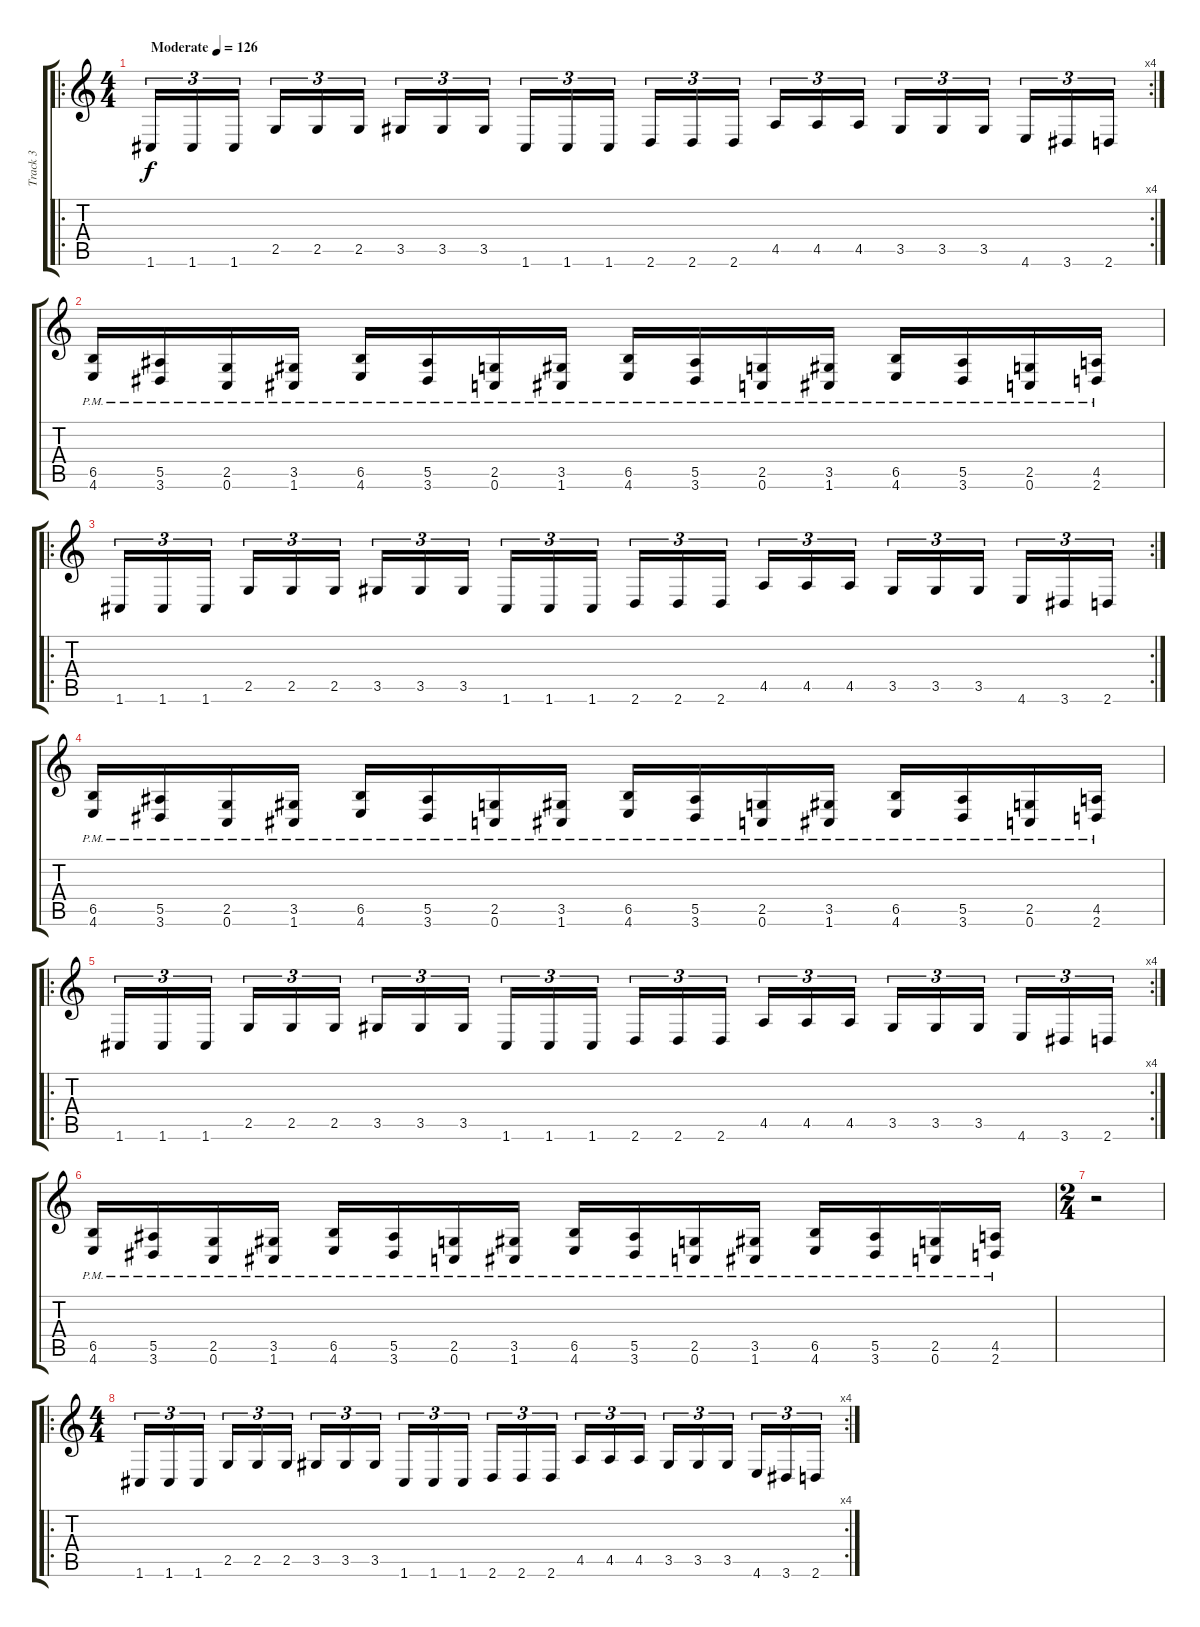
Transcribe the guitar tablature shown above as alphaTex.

\track ("Track 3" "Track 3") {instrument overdrivenguitar}
\staff {score tabs}
\tuning (C4 G3 Eb3 Bb2 F2 C2) {hide}
\ro
\rc 4
\ts (4 4)
\tempo (126 "Moderate")
\clef g2
\ks c
1.6.16{tu (3 2) dy f instrument overdrivenguitar} 1.6.16{tu (3 2)} 1.6.16{tu (3 2) beam splitsecondary} 2.5.16{tu (3 2)} 2.5.16{tu (3 2)} 2.5.16{tu (3 2)} 3.5.16{tu (3 2)} 3.5.16{tu (3 2)} 3.5.16{tu (3 2) beam splitsecondary} 1.6.16{tu (3 2)} 1.6.16{tu (3 2)} 1.6.16{tu (3 2)} 2.6.16{tu (3 2)} 2.6.16{tu (3 2)} 2.6.16{tu (3 2) beam splitsecondary} 4.5.16{tu (3 2)} 4.5.16{tu (3 2)} 4.5.16{tu (3 2)} 3.5.16{tu (3 2)} 3.5.16{tu (3 2)} 3.5.16{tu (3 2) beam splitsecondary} 4.6.16{tu (3 2)} 3.6.16{tu (3 2)} 2.6.16{tu (3 2)} |
(6.5{pm} 4.6{pm}).16 (5.5{pm} 3.6{pm}).16 (2.5{pm} 0.6{pm}).16 (3.5{pm} 1.6{pm}).16 (6.5{pm} 4.6{pm}).16 (5.5{pm} 3.6{pm}).16 (2.5{pm} 0.6{pm}).16 (3.5{pm} 1.6{pm}).16 (6.5{pm} 4.6{pm}).16 (5.5{pm} 3.6{pm}).16 (2.5{pm} 0.6{pm}).16 (3.5{pm} 1.6{pm}).16 (6.5{pm} 4.6{pm}).16 (5.5{pm} 3.6{pm}).16 (2.5{pm} 0.6{pm}).16 (4.5{pm} 2.6{pm}).16 |
\ro
\rc 2
1.6.16{tu (3 2)} 1.6.16{tu (3 2)} 1.6.16{tu (3 2) beam splitsecondary} 2.5.16{tu (3 2)} 2.5.16{tu (3 2)} 2.5.16{tu (3 2)} 3.5.16{tu (3 2)} 3.5.16{tu (3 2)} 3.5.16{tu (3 2) beam splitsecondary} 1.6.16{tu (3 2)} 1.6.16{tu (3 2)} 1.6.16{tu (3 2)} 2.6.16{tu (3 2)} 2.6.16{tu (3 2)} 2.6.16{tu (3 2) beam splitsecondary} 4.5.16{tu (3 2)} 4.5.16{tu (3 2)} 4.5.16{tu (3 2)} 3.5.16{tu (3 2)} 3.5.16{tu (3 2)} 3.5.16{tu (3 2) beam splitsecondary} 4.6.16{tu (3 2)} 3.6.16{tu (3 2)} 2.6.16{tu (3 2)} |
(6.5{pm} 4.6{pm}).16 (5.5{pm} 3.6{pm}).16 (2.5{pm} 0.6{pm}).16 (3.5{pm} 1.6{pm}).16 (6.5{pm} 4.6{pm}).16 (5.5{pm} 3.6{pm}).16 (2.5{pm} 0.6{pm}).16 (3.5{pm} 1.6{pm}).16 (6.5{pm} 4.6{pm}).16 (5.5{pm} 3.6{pm}).16 (2.5{pm} 0.6{pm}).16 (3.5{pm} 1.6{pm}).16 (6.5{pm} 4.6{pm}).16 (5.5{pm} 3.6{pm}).16 (2.5{pm} 0.6{pm}).16 (4.5{pm} 2.6{pm}).16 |
\ro
\rc 4
1.6.16{tu (3 2)} 1.6.16{tu (3 2)} 1.6.16{tu (3 2) beam splitsecondary} 2.5.16{tu (3 2)} 2.5.16{tu (3 2)} 2.5.16{tu (3 2)} 3.5.16{tu (3 2)} 3.5.16{tu (3 2)} 3.5.16{tu (3 2) beam splitsecondary} 1.6.16{tu (3 2)} 1.6.16{tu (3 2)} 1.6.16{tu (3 2)} 2.6.16{tu (3 2)} 2.6.16{tu (3 2)} 2.6.16{tu (3 2) beam splitsecondary} 4.5.16{tu (3 2)} 4.5.16{tu (3 2)} 4.5.16{tu (3 2)} 3.5.16{tu (3 2)} 3.5.16{tu (3 2)} 3.5.16{tu (3 2) beam splitsecondary} 4.6.16{tu (3 2)} 3.6.16{tu (3 2)} 2.6.16{tu (3 2)} |
(6.5{pm} 4.6{pm}).16 (5.5{pm} 3.6{pm}).16 (2.5{pm} 0.6{pm}).16 (3.5{pm} 1.6{pm}).16 (6.5{pm} 4.6{pm}).16 (5.5{pm} 3.6{pm}).16 (2.5{pm} 0.6{pm}).16 (3.5{pm} 1.6{pm}).16 (6.5{pm} 4.6{pm}).16 (5.5{pm} 3.6{pm}).16 (2.5{pm} 0.6{pm}).16 (3.5{pm} 1.6{pm}).16 (6.5{pm} 4.6{pm}).16 (5.5{pm} 3.6{pm}).16 (2.5{pm} 0.6{pm}).16 (4.5{pm} 2.6{pm}).16 |
\ts (2 4)
r.2 |
\ro
\rc 4
\ts (4 4)
1.6.16{tu (3 2)} 1.6.16{tu (3 2)} 1.6.16{tu (3 2) beam splitsecondary} 2.5.16{tu (3 2)} 2.5.16{tu (3 2)} 2.5.16{tu (3 2)} 3.5.16{tu (3 2)} 3.5.16{tu (3 2)} 3.5.16{tu (3 2) beam splitsecondary} 1.6.16{tu (3 2)} 1.6.16{tu (3 2)} 1.6.16{tu (3 2)} 2.6.16{tu (3 2)} 2.6.16{tu (3 2)} 2.6.16{tu (3 2) beam splitsecondary} 4.5.16{tu (3 2)} 4.5.16{tu (3 2)} 4.5.16{tu (3 2)} 3.5.16{tu (3 2)} 3.5.16{tu (3 2)} 3.5.16{tu (3 2) beam splitsecondary} 4.6.16{tu (3 2)} 3.6.16{tu (3 2)} 2.6.16{tu (3 2)}
